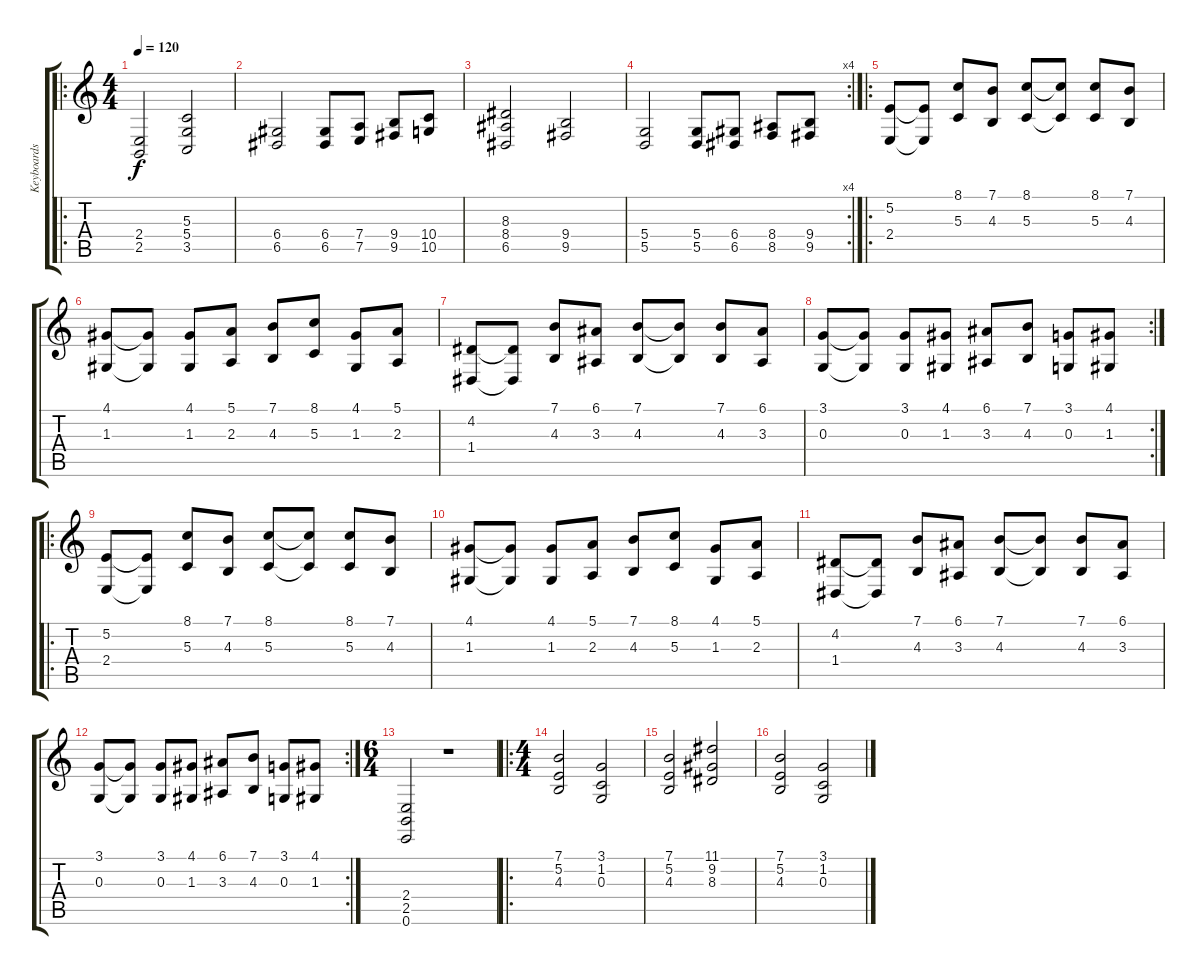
\track ("Keyboards 1" "Keyboards ") {instrument synthstrings2}
\staff {score tabs}
\tuning (E4 B3 G3 D3 A2 E2) {hide}
\ro
\ts (4 4)
\tempo 120
\clef g2
\ks c
(2.4 2.5).2{dy f instrument synthstrings2} (5.3 5.4 3.5).2 |
(6.4 6.5).2 (6.4 6.5).8 (7.4 7.5).8 (9.4 9.5).8 (10.4 10.5).8 |
(8.3 8.4 6.5).2 (9.4 9.5).2 |
\rc 4
(5.4 5.5).2 (5.4 5.5).8 (6.4 6.5).8 (8.4 8.5).8 (9.4 9.5).8 |
\ro
(5.2 2.4).8 (5.2{t} 2.4{t}).8 (8.1 5.3).8 (7.1 4.3).8 (8.1 5.3).8 (8.1{t} 5.3{t}).8 (8.1 5.3).8 (7.1 4.3).8 |
(4.1 1.3).8 (4.1{t} 1.3{t}).8 (4.1 1.3).8 (5.1 2.3).8 (7.1 4.3).8 (8.1 5.3).8 (4.1 1.3).8 (5.1 2.3).8 |
(4.2 1.4).8 (4.2{t} 1.4{t}).8 (7.1 4.3).8 (6.1 3.3).8 (7.1 4.3).8 (7.1{t} 4.3{t}).8 (7.1 4.3).8 (6.1 3.3).8 |
\rc 2
(3.1 0.3).8 (3.1{t} 0.3{t}).8 (3.1 0.3).8 (4.1 1.3).8 (6.1 3.3).8 (7.1 4.3).8 (3.1 0.3).8 (4.1 1.3).8 |
\ro
(5.2 2.4).8 (5.2{t} 2.4{t}).8 (8.1 5.3).8 (7.1 4.3).8 (8.1 5.3).8 (8.1{t} 5.3{t}).8 (8.1 5.3).8 (7.1 4.3).8 |
(4.1 1.3).8 (4.1{t} 1.3{t}).8 (4.1 1.3).8 (5.1 2.3).8 (7.1 4.3).8 (8.1 5.3).8 (4.1 1.3).8 (5.1 2.3).8 |
(4.2 1.4).8 (4.2{t} 1.4{t}).8 (7.1 4.3).8 (6.1 3.3).8 (7.1 4.3).8 (7.1{t} 4.3{t}).8 (7.1 4.3).8 (6.1 3.3).8 |
\rc 2
(3.1 0.3).8 (3.1{t} 0.3{t}).8 (3.1 0.3).8 (4.1 1.3).8 (6.1 3.3).8 (7.1 4.3).8 (3.1 0.3).8 (4.1 1.3).8 |
\ts (6 4)
(2.4 2.5 0.6).2 r.1 |
\ro
\ts (4 4)
(7.1 5.2 4.3).2{volume 11 instrument stringensemble1} (3.1 1.2 0.3).2 |
(7.1 5.2 4.3).2 (11.1 9.2 8.3).2 |
(7.1 5.2 4.3).2 (3.1 1.2 0.3).2
